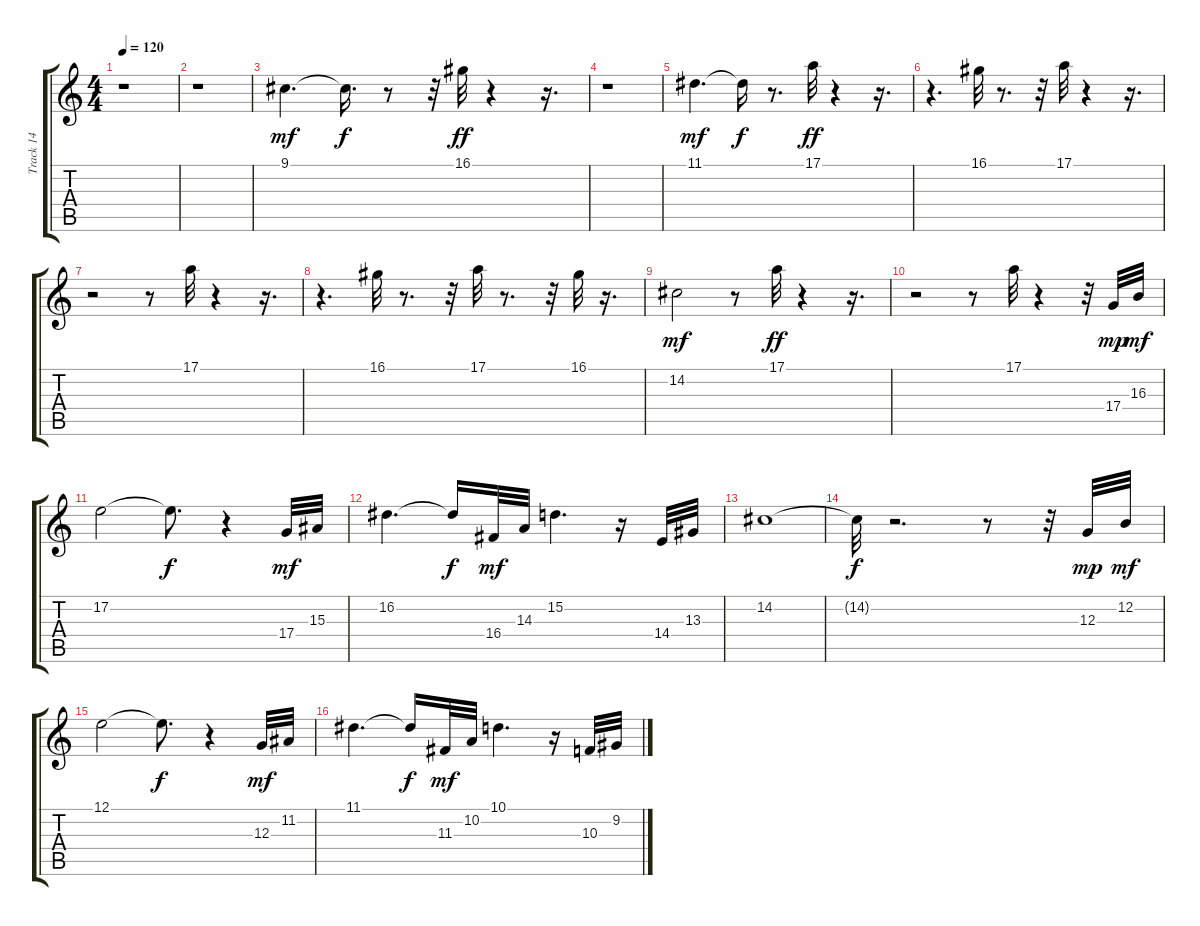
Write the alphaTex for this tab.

\track ("Track 14" "Track 14") {instrument vibraphone}
\staff {score tabs}
\tuning (E4 B3 G3 D3 A2 E2) {hide}
\ts (4 4)
\tempo 120
\clef g2
\ks c
r.1{dy ff} |
r.1 |
9.1.4{d dy mf} 9.1{t}.16{d dy f} r.8 r.32 16.1.32{dy ff} r.4 r.16{d} |
r.1 |
11.1.4{d dy mf} 11.1{t}.16{dy f} r.8{d} 17.1.32{dy ff} r.4 r.16{d} |
r.4{d} 16.1.32 r.8{d} r.32 17.1.32 r.4 r.16{d} |
r.2 r.8 17.1.32 r.4 r.16{d} |
r.4{d} 16.1.32 r.8{d} r.32 17.1.32 r.8{d} r.32 16.1.32 r.16{d} |
14.2.2{dy mf} r.8 17.1.32{dy ff} r.4 r.16{d} |
r.2 r.8 17.1.32 r.4 r.32 17.4.32{dy mp} 16.3.32{dy mf} |
17.2.2 17.2{t}.8{d dy f} r.4 17.4.32{dy mf} 15.3.32 |
16.2.4{d} 16.2{t}.16{dy f} 16.4.32{dy mf} 14.3.32 15.2.4{d} r.16 14.4.32 13.3.32 |
14.2.1 |
14.2{t}.32{dy f} r.2{d} r.8 r.32 12.3.32{dy mp} 12.2.32{dy mf} |
12.1.2 12.1{t}.8{d dy f} r.4 12.3.32{dy mf} 11.2.32 |
11.1.4{d} 11.1{t}.16{dy f} 11.3.32{dy mf} 10.2.32 10.1.4{d} r.16 10.3.32 9.2.32
